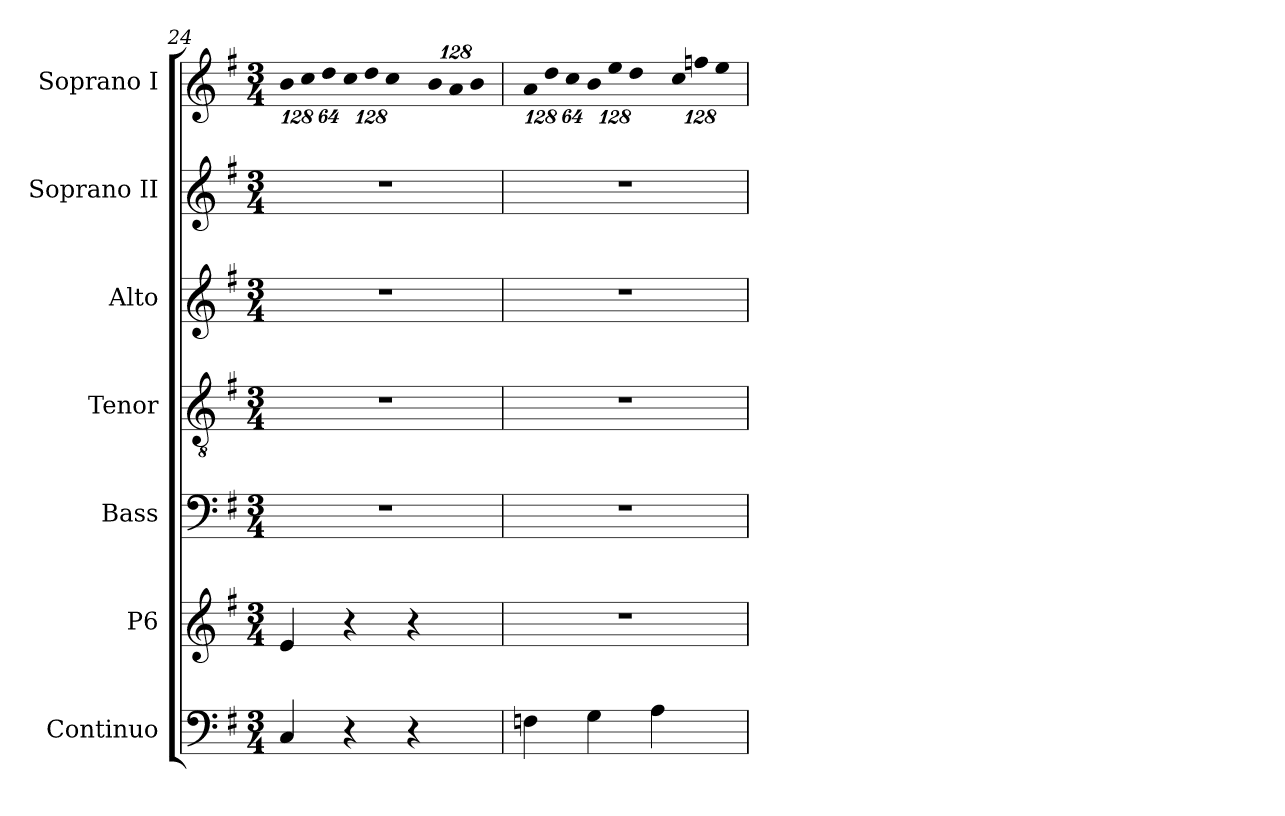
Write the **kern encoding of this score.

**kern	**kern	**kern	**kern	**kern	**kern	**kern
*part7	*part6	*part5	*part4	*part3	*part2	*part1
*staff7	*staff6	*staff5	*staff4	*staff3	*staff2	*staff1
*I"Continuo	*I"P6	*I"Bass	*I"Tenor	*I"Alto	*I"Soprano II	*I"Soprano I
*	*	*I'B.	*I'T.	*I'A.	*I'S.	*I'S.
*clefF4	*clefG2	*clefF4	*clefGv2	*clefG2	*clefG2	*clefG2
*	*	*	*ITrd7c12	*	*	*
*k[f#]	*k[f#]	*k[f#]	*k[f#]	*k[f#]	*k[f#]	*k[f#]
*G:	*G:	*G:	*G:	*G:	*G:	*G:
*M3/4	*M3/4	*M3/4	*M3/4	*M3/4	*M3/4	*M3/4
=24	=24	=24	=24	=24	=24	=24
!	!	!LO:N:vis=1	!LO:N:vis=1	!LO:N:vis=1	!LO:N:vis=1	!
*	*	*	*	*	*	*Xbrackettup
!	!	!	!	!	!	!LO:N:vis=8
4Ci/	4ei/	2.r	2.r	2.r	2.r	1024%85bi\
!	!	!	!	!	!	!LO:N:vis=8
.	.	.	.	.	.	1024%85cci\
!	!	!	!	!	!	!LO:N:vis=8
.	.	.	.	.	.	512%43ddi\
!	!	!	!	!	!	!LO:N:vis=8
4r	4r	.	.	.	.	1024%85cci\
!	!	!	!	!	!	!LO:N:vis=8
.	.	.	.	.	.	1024%85ddi\
!	!	!	!	!	!	!LO:N:vis=8
.	.	.	.	.	.	512%43cci\
!	!	!	!	!	!	!LO:N:vis=8
4r	4r	.	.	.	.	1024%85bi/
!	!	!	!	!	!	!LO:N:vis=8
.	.	.	.	.	.	1024%85ai/
!	!	!	!	!	!	!LO:N:vis=8
.	.	.	.	.	.	512%43bi/
=25	=25	=25	=25	=25	=25	=25
!	!LO:N:vis=1	!LO:N:vis=1	!LO:N:vis=1	!LO:N:vis=1	!LO:N:vis=1	!LO:N:vis=8
4Fni\	2.r	2.r	2.r	2.r	2.r	1024%85ai\
!	!	!	!	!	!	!LO:N:vis=8
.	.	.	.	.	.	1024%85ddi\
!	!	!	!	!	!	!LO:N:vis=8
.	.	.	.	.	.	512%43cci\
!	!	!	!	!	!	!LO:N:vis=8
4Gi\	.	.	.	.	.	1024%85bi\
!	!	!	!	!	!	!LO:N:vis=8
.	.	.	.	.	.	1024%85eei\
!	!	!	!	!	!	!LO:N:vis=8
.	.	.	.	.	.	512%43ddi\
!	!	!	!	!	!	!LO:N:vis=8
4Ai\	.	.	.	.	.	1024%85cci\
!	!	!	!	!	!	!LO:N:vis=8
.	.	.	.	.	.	1024%85ffni\
!	!	!	!	!	!	!LO:N:vis=8
.	.	.	.	.	.	512%43eei\
=	=	=	=	=	=	=
*-	*-	*-	*-	*-	*-	*-
